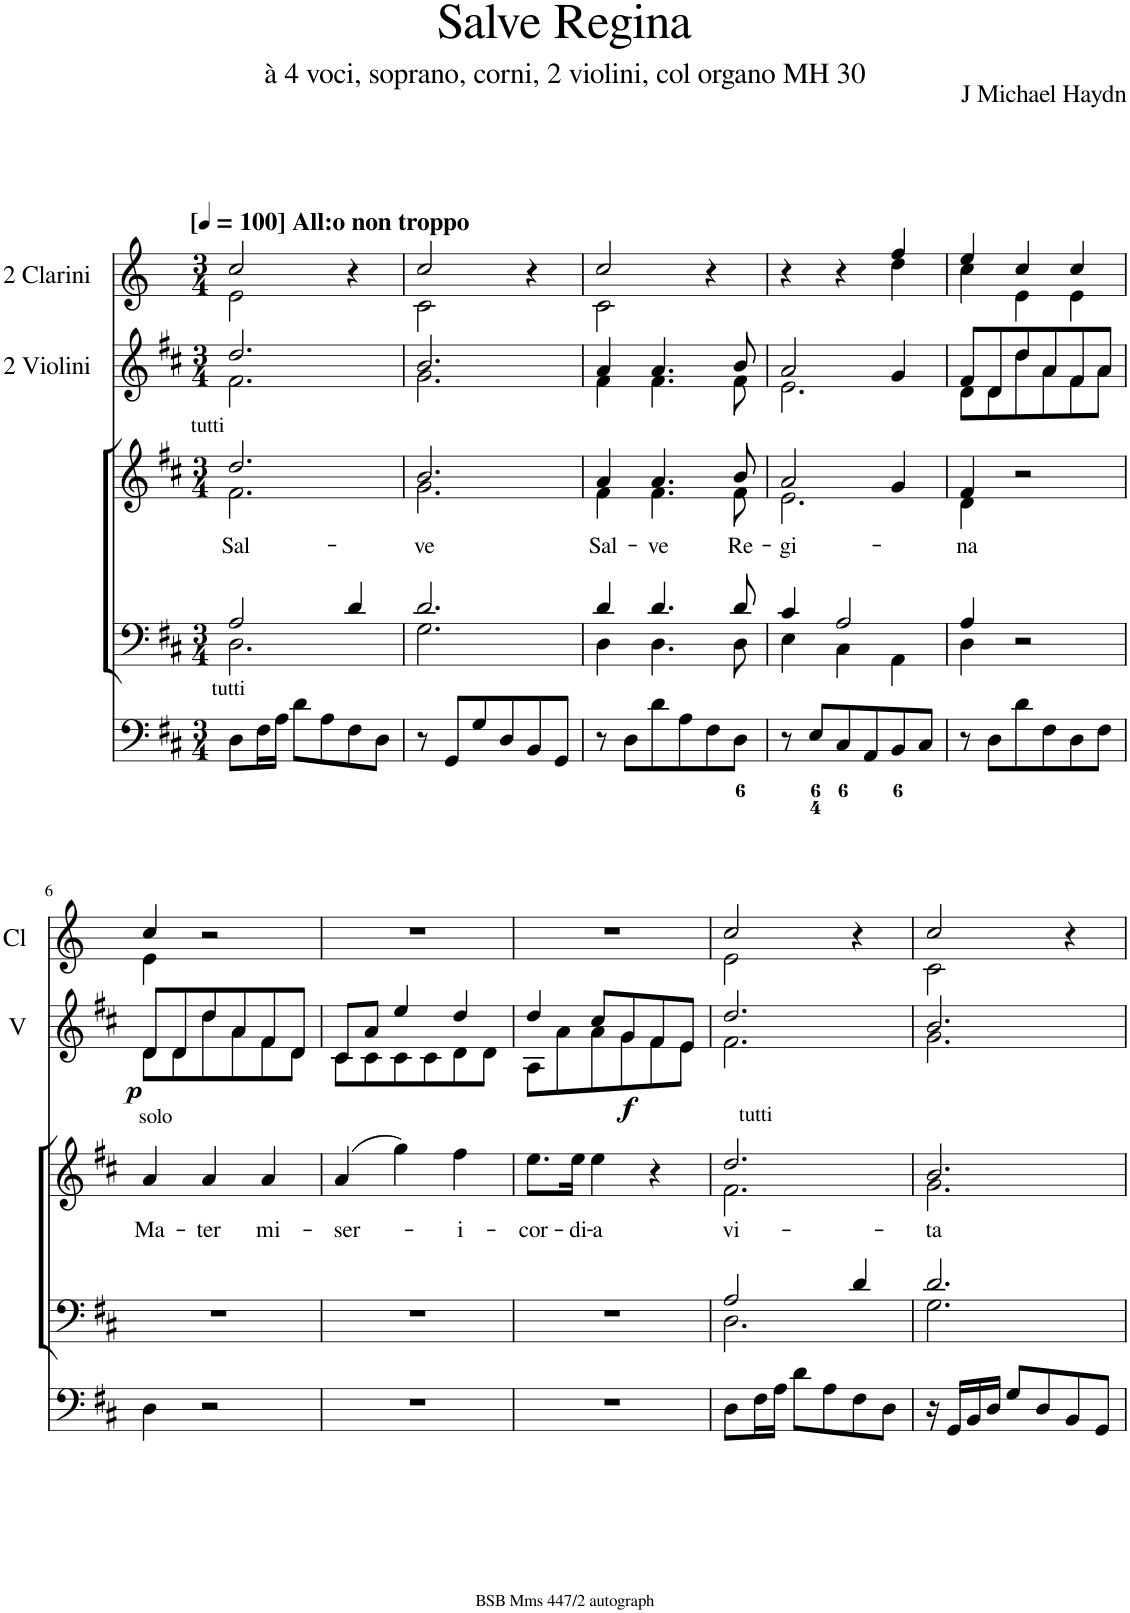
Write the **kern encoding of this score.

**kern	**dynam	**kern	**dynam	**kern	**kern	**kern	**text	**kern	**dynam	**kern
*part7	*part7	*part6	*part6	*part5	*part4	*part3	*part3	*part2	*part2	*part1
*staff7	*staff7	*staff6	*staff6	*staff5	*staff4	*staff3	*staff3	*staff2	*staff2	*staff1
*I"Violin 2	*	*I"Violin 1	*	*I"Organ	*I"Voice	*I"Voice	*	*I"2 Violini	*	*I"2 Clarini
*I'V2	*	*I'V1	*	*	*	*	*	*I'V	*	*I'Cl
*stria5	*	*stria5	*	*	*	*	*	*	*	*
*clefG2	*	*clefG2	*	*clefF4	*clefF4	*clefG2	*	*clefG2	*	*clefG2
*	*	*	*	*	*	*	*	*	*	*Trd-1c-2
*k[f#c#]	*	*k[f#c#]	*	*k[f#c#]	*k[f#c#]	*k[f#c#]	*	*k[f#c#]	*	*k[]
*M3/4	*	*M3/4	*	*M3/4	*M3/4	*M3/4	*	*M3/4	*	*M3/4
*MM100	*	*MM100	*	*MM100	*MM100	*MM100	*	*MM100	*	*MM100
=1	=1	=1	=1	=1	=1	=1	=1	=1	=1	=1
*	*	*	*	*	*^	*^	*	*	*	*
!	!	!	!	!	!	!	!	!	!	!	!	!LO:TX:a:B:t=[
!	!	!	!	!	!	!	!	!	!	!	!	!LO:TX:a:B:t=] All&colon;o non troppo
!	!	!	!	!	!	!	!LO:TX:a:t=tutti	!	!	!	!	!
!	!	!	!	!LO:TX:a:t=tutti	!	!	!	!	!	!	!	!
!	!	!	!	!	!	!	!	!	!LO:LY:b	!	!	!
*	*	*	*	*	*	*	*	*	*	*^	*	*^
2.f#	.	2.dd	.	8D\L	2A/	2.D\	2.dd/	2.f#\	Sal-	2.dd/	2.f#\	.	2cc/	2e\
.	.	.	.	16F#\L	.	.	.	.	.	.	.	.	.	.
.	.	.	.	16A\JJ	.	.	.	.	.	.	.	.	.	.
.	.	.	.	8d\L	.	.	.	.	.	.	.	.	.	.
.	.	.	.	8A\	.	.	.	.	.	.	.	.	.	.
.	.	.	.	8F#\	4d/	.	.	.	.	.	.	.	4r	4ryy
.	.	.	.	8D\J	.	.	.	.	.	.	.	.	.	.
=2	=2	=2	=2	=2	=2	=2	=2	=2	=2	=2	=2	=2	=2	=2
!	!	!	!	!	!	!	!	!	!LO:LY:b	!	!	!	!	!
2.g	.	2.b	.	8r	2.d/	2.G\	2.b/	2.g\	-ve	2.b/	2.g\	.	2cc/	2c\
.	.	.	.	8GG/L	.	.	.	.	.	.	.	.	.	.
.	.	.	.	8G/	.	.	.	.	.	.	.	.	.	.
.	.	.	.	8D/	.	.	.	.	.	.	.	.	.	.
.	.	.	.	8BB/	.	.	.	.	.	.	.	.	4r	4ryy
.	.	.	.	8GG/J	.	.	.	.	.	.	.	.	.	.
=3	=3	=3	=3	=3	=3	=3	=3	=3	=3	=3	=3	=3	=3	=3
!	!	!	!	!	!	!	!	!	!LO:LY:b	!	!	!	!	!
4f#	.	4a	.	8r	4d/	4D\	4a/	4f#\	Sal-	4a/	4f#\	.	2cc/	2c\
.	.	.	.	8D\L	.	.	.	.	.	.	.	.	.	.
!	!	!	!	!	!	!	!	!	!LO:LY:b	!	!	!	!	!
4.f#	.	4.a	.	8d\	4.d/	4.D\	4.a/	4.f#\	-ve	4.a/	4.f#\	.	.	.
.	.	.	.	8A\	.	.	.	.	.	.	.	.	.	.
.	.	.	.	8F#\	.	.	.	.	.	.	.	.	4r	4ryy
!	!	!	!	!	!	!	!	!	!LO:LY:b	!	!	!	!	!
8f#	.	8b	.	8D\J	8d/	8D\	8b/	8f#\	Re-	8b/	8f#\	.	.	.
=4	=4	=4	=4	=4	=4	=4	=4	=4	=4	=4	=4	=4	=4	=4
!	!	!	!	!	!	!	!	!	!LO:LY:b	!	!	!	!	!
2.e	.	2a	.	8r	4c#/	4E\	2a/	2.e\	-gi-	2a/	2.e\	.	4r	2ryy
.	.	.	.	8E/L	.	.	.	.	.	.	.	.	.	.
.	.	.	.	8C#/	2A/	4C#\	.	.	.	.	.	.	4r	.
.	.	.	.	8AA/	.	.	.	.	.	.	.	.	.	.
.	.	4g	.	8BB/	.	4AA\	4g/	.	.	4g/	.	.	4ff/	4dd\
.	.	.	.	8C#/J	.	.	.	.	.	.	.	.	.	.
=5	=5	=5	=5	=5	=5	=5	=5	=5	=5	=5	=5	=5	=5	=5
!	!	!	!	!	!	!	!	!	!LO:LY:b	!	!	!	!	!
8d/L	.	8f#/L	.	8r	4A/	4D\	4f#/	4d\	-na	8f#/L	8d\L	.	4ee/	4cc\
8d/J	.	8d/J	.	8D\L	.	.	.	.	.	8d/	8d\	.	.	.
8dd\L	.	8dd\L	.	8d\	2r	2ryy	2r	2ryy	.	8dd/	8dd\	.	4cc/	4e\
8a\J	.	8a\J	.	8F#\	.	.	.	.	.	8a/	8a\	.	.	.
8f#/L	.	8f#/L	.	8D\	.	.	.	.	.	8f#/	8f#\	.	4cc/	4e\
8a/J	.	8a/J	.	8F#\J	.	.	.	.	.	8a/J	8a\J	.	.	.
*	*	*	*	*	*v	*v	*	*	*	*	*	*	*	*
*	*	*	*	*	*	*v	*v	*	*	*	*	*	*
!!LO:LB:g=z	!!
=6	=6	=6	=6	=6	=6	=6	=6	=6	=6	=6	=6	=6
!	!	!	!	!	!	!LO:TX:a:t=solo	!	!	!	!	!	!
!	!LO:DY:b	!	!LO:DY:b	!	!	!	!LO:LY:b	!	!	!LO:DY:b	!	!
8d/L	p	8d/L	p	4D\	2.r	4a/	Ma-	8d/L	8d\L	p	4cc/	4e\
8d/J	.	8d/J	.	.	.	.	.	8d/	8d\	.	.	.
!	!	!	!	!	!	!	!LO:LY:b	!	!	!	!	!
8dd\L	.	8dd\L	.	2r	.	4a/	-ter	8dd/	8dd\	.	2r	2ryy
8a\J	.	8a\J	.	.	.	.	.	8a/	8a\	.	.	.
!	!	!	!	!	!	!	!LO:LY:b	!	!	!	!	!
8f#/L	.	8f#/L	.	.	.	4a/	mi-	8f#/	8f#\	.	.	.
8d/J	.	8d/J	.	.	.	.	.	8d/J	8d\J	.	.	.
*	*	*	*	*	*	*	*	*	*	*	*v	*v
=7	=7	=7	=7	=7	=7	=7	=7	=7	=7	=7	=7
!	!	!	!	!	!	!	!LO:LY:b	!	!	!	!
8c#/L	.	8c#/L	.	2.r	2.r	(4a/	-ser-	8c#/L	8c#\L	.	2.r
8c#/J	.	8a/J	.	.	.	.	.	8a/J	8c#\	.	.
8c#/L	.	4ee	.	.	.	4gg\)	.	4ee/	8c#\	.	.
8c#/J	.	.	.	.	.	.	.	.	8c#\	.	.
!	!	!	!	!	!	!	!LO:LY:b	!	!	!	!
8d/L	.	4dd	.	.	.	4ff#\	-i-	4dd/	8d\	.	.
8d/J	.	.	.	.	.	.	.	.	8d\J	.	.
=8	=8	=8	=8	=8	=8	=8	=8	=8	=8	=8	=8
!	!	!	!	!	!	!	!LO:LY:b	!	!	!	!
8A/L	.	4dd	.	2.r	2.r	8.ee\L	-cor-	4dd/	8A\L	.	2.r
8a/J	.	.	.	.	.	.	.	.	8a\	.	.
!	!	!	!	!	!	!	!LO:LY:b	!	!	!	!
.	.	.	.	.	.	16ee\Jk	-di-	.	.	.	.
!	!	!	!	!	!	!	!LO:LY:b	!	!	!	!
8a/L	.	8cc#/L	.	.	.	4ee\	-a	8cc#/L	8a\	.	.
!	!LO:DY:b	!	!LO:DY:b	!	!	!	!	!	!	!LO:DY:b	!
8g/J	f	8g/J	f	.	.	.	.	8g/	8g\	f	.
8f#/L	.	8f#/L	.	.	.	4r	.	8f#/	8f#\	.	.
8e/J	.	8e/J	.	.	.	.	.	8e/J	8e\J	.	.
=9	=9	=9	=9	=9	=9	=9	=9	=9	=9	=9	=9
*	*	*	*	*	*^	*	*	*	*	*	*
!	!	!	!	!	!	!	!LO:TX:a:t=tutti	!	!	!	!	!
!	!	!	!	!	!	!	!	!LO:LY:b	!	!	!	!
*	*	*	*	*	*	*	*^	*	*	*	*	*^
2.f#	.	2.dd	.	8D\L	2A/	2.D\	2.dd/	2.f#\	vi-	2.dd/	2.f#\	.	2cc/	2e\
.	.	.	.	16F#\L	.	.	.	.	.	.	.	.	.	.
.	.	.	.	16A\JJ	.	.	.	.	.	.	.	.	.	.
.	.	.	.	8d\L	.	.	.	.	.	.	.	.	.	.
.	.	.	.	8A\	.	.	.	.	.	.	.	.	.	.
.	.	.	.	8F#\	4d/	.	.	.	.	.	.	.	4r	4ryy
.	.	.	.	8D\J	.	.	.	.	.	.	.	.	.	.
=10	=10	=10	=10	=10	=10	=10	=10	=10	=10	=10	=10	=10	=10	=10
!	!	!	!	!	!	!	!	!	!LO:LY:b	!	!	!	!	!
2.g	.	2.b	.	16r	2.d/	2.G\	2.b/	2.g\	-ta	2.b/	2.g\	.	2cc/	2c\
.	.	.	.	16GG/LL	.	.	.	.	.	.	.	.	.	.
.	.	.	.	16BB/	.	.	.	.	.	.	.	.	.	.
.	.	.	.	16D/JJ	.	.	.	.	.	.	.	.	.	.
.	.	.	.	8G/L	.	.	.	.	.	.	.	.	.	.
.	.	.	.	8D/	.	.	.	.	.	.	.	.	.	.
.	.	.	.	8BB/	.	.	.	.	.	.	.	.	4r	4ryy
.	.	.	.	8GG/J	.	.	.	.	.	.	.	.	.	.
*	*	*	*	*	*v	*v	*	*	*	*v	*v	*	*v	*v
*	*	*	*	*	*	*v	*v	*	*	*	*
=	=	=	=	=	=	=	=	=	=	=
*-	*-	*-	*-	*-	*-	*-	*-	*-	*-	*-
